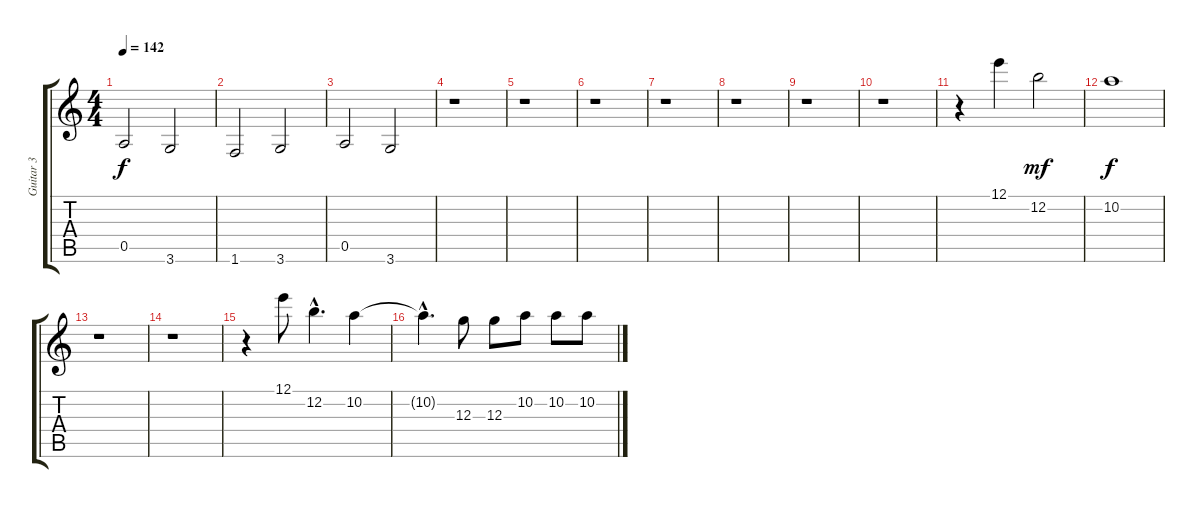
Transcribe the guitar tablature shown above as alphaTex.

\track ("Guitar 3" "Guitar 3") {instrument overdrivenguitar}
\staff {score tabs}
\tuning (E4 B3 G3 D3 A2 E2) {hide}
\ts (4 4)
\tempo 142
\clef g2
\ks c
0.5.2{dy f} 3.6.2 |
1.6.2 3.6.2 |
0.5.2 3.6.2 |
r.1 |
r.1 |
r.1 |
r.1 |
r.1 |
r.1 |
r.1 |
r.4 12.1.4 12.2.2{dy mf} |
10.2.1{dy f} |
r.1 |
r.1 |
r.4 12.1.8 12.2{hac}.4{d} 10.2.4 |
10.2{hac t}.4{d} 12.3.8 12.3.8 10.2.8 10.2.8 10.2.8
